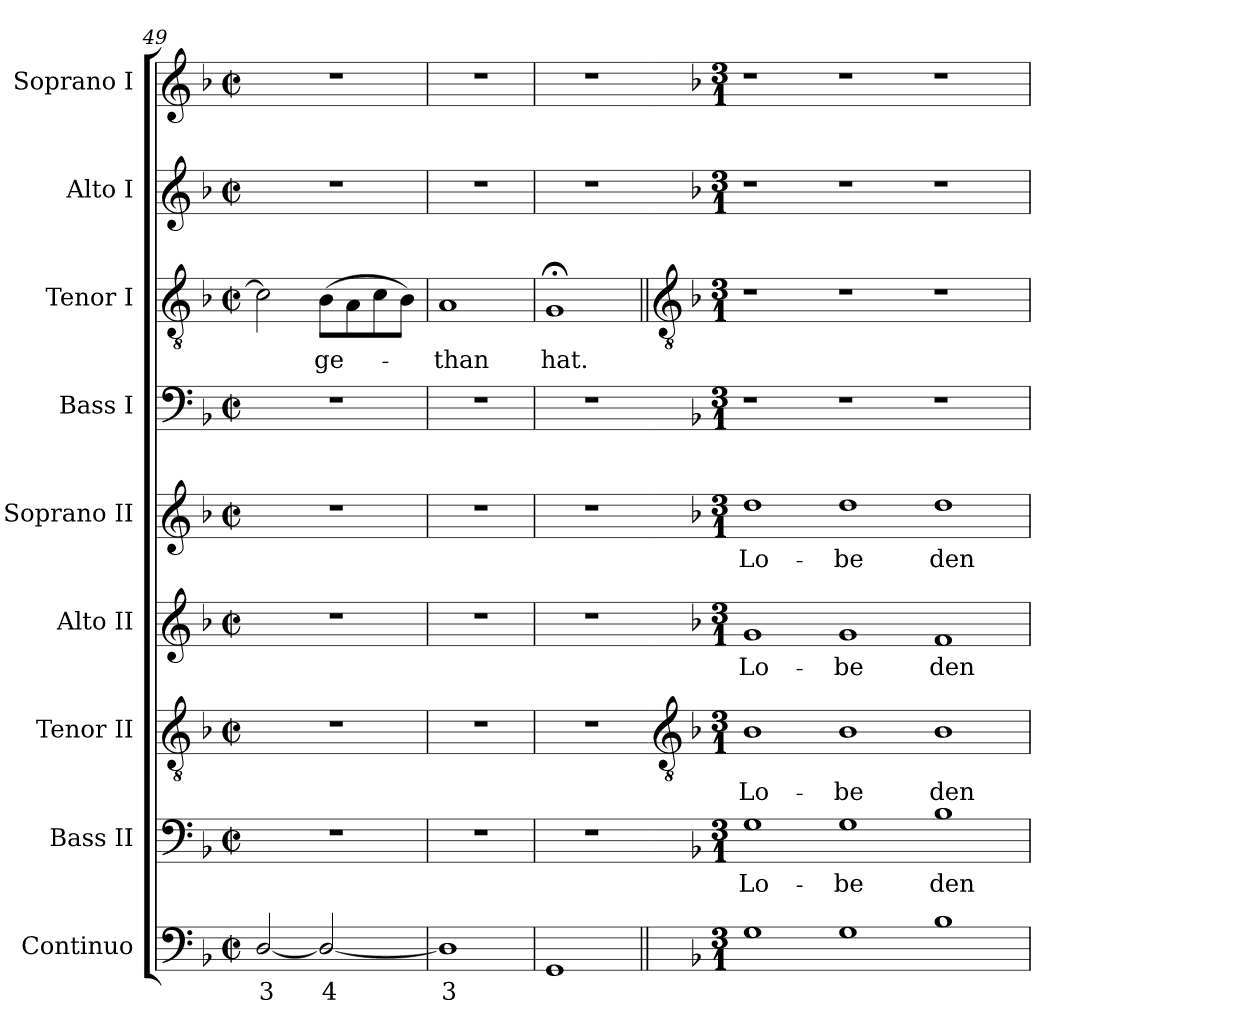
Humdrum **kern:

**kern	**text	**kern	**text	**kern	**text	**kern	**text	**kern	**text	**kern	**kern	**text	**kern	**kern
*part9	*part9	*part8	*part8	*part7	*part7	*part6	*part6	*part5	*part5	*part4	*part3	*part3	*part2	*part1
*staff9	*staff9	*staff8	*staff8	*staff7	*staff7	*staff6	*staff6	*staff5	*staff5	*staff4	*staff3	*staff3	*staff2	*staff1
*I"Continuo	*	*I"Bass II	*	*I"Tenor II	*	*I"Alto II	*	*I"Soprano II	*	*I"Bass I	*I"Tenor I	*	*I"Alto I	*I"Soprano I
*I'Continuo	*	*I'Bass II	*	*I'Tenor II	*	*I'Alto II	*	*I'Soprano II	*	*I'Bass I	*I'Tenor I	*	*I'Alto I	*I'Soprano I
*clefF4	*	*clefF4	*	*clefGv2	*	*clefG2	*	*clefG2	*	*clefF4	*clefGv2	*	*clefG2	*clefG2
*k[b-]	*	*k[b-]	*	*k[b-]	*	*k[b-]	*	*k[b-]	*	*k[b-]	*k[b-]	*	*k[b-]	*k[b-]
*F:	*	*F:	*	*F:	*	*F:	*	*F:	*	*F:	*F:	*	*F:	*F:
*M2/2	*	*M2/2	*	*M2/2	*	*M2/2	*	*M2/2	*	*M2/2	*M2/2	*	*M2/2	*M2/2
*met(c|)	*	*met(c|)	*	*met(c|)	*	*met(c|)	*	*met(c|)	*	*met(c|)	*met(c|)	*	*met(c|)	*met(c|)
=49	=49	=49	=49	=49	=49	=49	=49	=49	=49	=49	=49	=49	=49	=49
!	!LO:LY:b	!	!	!	!	!	!	!	!	!	!	!	!	!
[2D/	3	1r	.	1r	.	1r	.	1r	.	1r	2c]	.	1r	1r
!	!LO:LY:b	!	!	!	!	!	!	!	!	!	!	!LO:LY:b	!	!
2D/_	4	.	.	.	.	.	.	.	.	.	(>8B-L	ge-	.	.
.	.	.	.	.	.	.	.	.	.	.	8A	.	.	.
.	.	.	.	.	.	.	.	.	.	.	8c	.	.	.
.	.	.	.	.	.	.	.	.	.	.	8B-J)	.	.	.
=50	=50	=50	=50	=50	=50	=50	=50	=50	=50	=50	=50	=50	=50	=50
!	!LO:LY:b	!	!	!	!	!	!	!	!	!	!	!LO:LY:b	!	!
1D]	3	1r	.	1r	.	1r	.	1r	.	1r	1A	than	1r	1r
=51	=51	=51	=51	=51	=51	=51	=51	=51	=51	=51	=51	=51	=51	=51
!	!	!	!	!	!	!	!	!	!	!	!	!LO:LY:b	!	!
1GG	.	1r	.	1r	.	1r	.	1r	.	1r	1G;<	hat.	1r	1r
!!LO:LB:g=z
=52||	=52	=52	=52	=52	=52	=52	=52	=52	=52	=52	=52||	=52	=52	=52
*	*	*	*	*clefGv2	*	*	*	*	*	*	*clefGv2	*	*	*
*	*	*k[b-]	*	*k[b-]	*	*k[b-]	*	*k[b-]	*	*k[b-]	*	*	*k[b-]	*k[b-]
*	*	*F:	*	*F:	*	*F:	*	*F:	*	*F:	*	*	*F:	*F:
*M3/1	*	*M3/1	*	*M3/1	*	*M3/1	*	*M3/1	*	*M3/1	*M3/1	*	*M3/1	*M3/1
!	!	!	!LO:LY:b	!	!LO:LY:b	!	!LO:LY:b	!	!LO:LY:b	!	!	!	!	!
1G	.	1G	Lo-	1B-	Lo-	1g	Lo-	1dd	Lo-	1r	1r	.	1r	1r
!	!	!	!LO:LY:b	!	!LO:LY:b	!	!LO:LY:b	!	!LO:LY:b	!	!	!	!	!
1G	.	1G	-be	1B-	-be	1g	-be	1dd	-be	1r	1r	.	1r	1r
!	!	!	!LO:LY:b	!	!LO:LY:b	!	!LO:LY:b	!	!LO:LY:b	!	!	!	!	!
1B-	.	1B-	den	1B-	den	1f	den	1dd	den	1r	1r	.	1r	1r
=	=	=	=	=	=	=	=	=	=	=	=	=	=	=
*-	*-	*-	*-	*-	*-	*-	*-	*-	*-	*-	*-	*-	*-	*-
